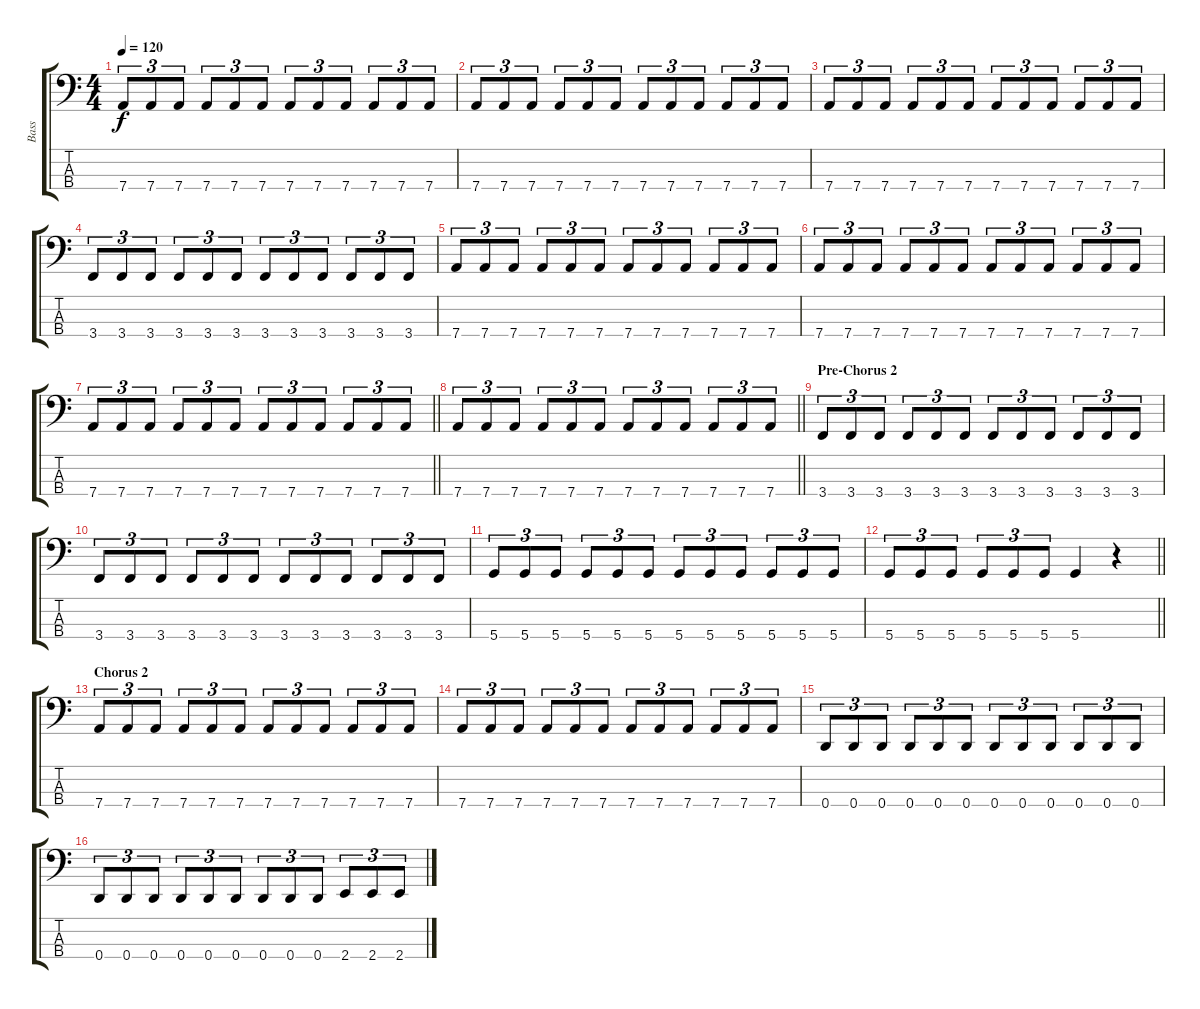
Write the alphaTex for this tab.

\track ("Bass" "Bass") {instrument electricbassfinger}
\staff {score tabs}
\tuning (G2 D2 A1 D1) {hide}
\ts (4 4)
\tempo 120
\clef f4
\ks c
7.4.8{tu (3 2) dy f} 7.4.8{tu (3 2)} 7.4.8{tu (3 2)} 7.4.8{tu (3 2)} 7.4.8{tu (3 2)} 7.4.8{tu (3 2)} 7.4.8{tu (3 2)} 7.4.8{tu (3 2)} 7.4.8{tu (3 2)} 7.4.8{tu (3 2)} 7.4.8{tu (3 2)} 7.4.8{tu (3 2)} |
7.4.8{tu (3 2)} 7.4.8{tu (3 2)} 7.4.8{tu (3 2)} 7.4.8{tu (3 2)} 7.4.8{tu (3 2)} 7.4.8{tu (3 2)} 7.4.8{tu (3 2)} 7.4.8{tu (3 2)} 7.4.8{tu (3 2)} 7.4.8{tu (3 2)} 7.4.8{tu (3 2)} 7.4.8{tu (3 2)} |
7.4.8{tu (3 2)} 7.4.8{tu (3 2)} 7.4.8{tu (3 2)} 7.4.8{tu (3 2)} 7.4.8{tu (3 2)} 7.4.8{tu (3 2)} 7.4.8{tu (3 2)} 7.4.8{tu (3 2)} 7.4.8{tu (3 2)} 7.4.8{tu (3 2)} 7.4.8{tu (3 2)} 7.4.8{tu (3 2)} |
3.4.8{tu (3 2)} 3.4.8{tu (3 2)} 3.4.8{tu (3 2)} 3.4.8{tu (3 2)} 3.4.8{tu (3 2)} 3.4.8{tu (3 2)} 3.4.8{tu (3 2)} 3.4.8{tu (3 2)} 3.4.8{tu (3 2)} 3.4.8{tu (3 2)} 3.4.8{tu (3 2)} 3.4.8{tu (3 2)} |
7.4.8{tu (3 2)} 7.4.8{tu (3 2)} 7.4.8{tu (3 2)} 7.4.8{tu (3 2)} 7.4.8{tu (3 2)} 7.4.8{tu (3 2)} 7.4.8{tu (3 2)} 7.4.8{tu (3 2)} 7.4.8{tu (3 2)} 7.4.8{tu (3 2)} 7.4.8{tu (3 2)} 7.4.8{tu (3 2)} |
7.4.8{tu (3 2)} 7.4.8{tu (3 2)} 7.4.8{tu (3 2)} 7.4.8{tu (3 2)} 7.4.8{tu (3 2)} 7.4.8{tu (3 2)} 7.4.8{tu (3 2)} 7.4.8{tu (3 2)} 7.4.8{tu (3 2)} 7.4.8{tu (3 2)} 7.4.8{tu (3 2)} 7.4.8{tu (3 2)} |
\barLineRight lightlight
7.4.8{tu (3 2)} 7.4.8{tu (3 2)} 7.4.8{tu (3 2)} 7.4.8{tu (3 2)} 7.4.8{tu (3 2)} 7.4.8{tu (3 2)} 7.4.8{tu (3 2)} 7.4.8{tu (3 2)} 7.4.8{tu (3 2)} 7.4.8{tu (3 2)} 7.4.8{tu (3 2)} 7.4.8{tu (3 2)} |
\barLineRight lightlight
7.4.8{tu (3 2)} 7.4.8{tu (3 2)} 7.4.8{tu (3 2)} 7.4.8{tu (3 2)} 7.4.8{tu (3 2)} 7.4.8{tu (3 2)} 7.4.8{tu (3 2)} 7.4.8{tu (3 2)} 7.4.8{tu (3 2)} 7.4.8{tu (3 2)} 7.4.8{tu (3 2)} 7.4.8{tu (3 2)} |
\section ("" "Pre-Chorus 2")
3.4.8{tu (3 2)} 3.4.8{tu (3 2)} 3.4.8{tu (3 2)} 3.4.8{tu (3 2)} 3.4.8{tu (3 2)} 3.4.8{tu (3 2)} 3.4.8{tu (3 2)} 3.4.8{tu (3 2)} 3.4.8{tu (3 2)} 3.4.8{tu (3 2)} 3.4.8{tu (3 2)} 3.4.8{tu (3 2)} |
3.4.8{tu (3 2)} 3.4.8{tu (3 2)} 3.4.8{tu (3 2)} 3.4.8{tu (3 2)} 3.4.8{tu (3 2)} 3.4.8{tu (3 2)} 3.4.8{tu (3 2)} 3.4.8{tu (3 2)} 3.4.8{tu (3 2)} 3.4.8{tu (3 2)} 3.4.8{tu (3 2)} 3.4.8{tu (3 2)} |
5.4.8{tu (3 2)} 5.4.8{tu (3 2)} 5.4.8{tu (3 2)} 5.4.8{tu (3 2)} 5.4.8{tu (3 2)} 5.4.8{tu (3 2)} 5.4.8{tu (3 2)} 5.4.8{tu (3 2)} 5.4.8{tu (3 2)} 5.4.8{tu (3 2)} 5.4.8{tu (3 2)} 5.4.8{tu (3 2)} |
\barLineRight lightlight
5.4.8{tu (3 2)} 5.4.8{tu (3 2)} 5.4.8{tu (3 2)} 5.4.8{tu (3 2)} 5.4.8{tu (3 2)} 5.4.8{tu (3 2)} 5.4.4 r.4 |
\section ("" "Chorus 2")
7.4.8{tu (3 2)} 7.4.8{tu (3 2)} 7.4.8{tu (3 2)} 7.4.8{tu (3 2)} 7.4.8{tu (3 2)} 7.4.8{tu (3 2)} 7.4.8{tu (3 2)} 7.4.8{tu (3 2)} 7.4.8{tu (3 2)} 7.4.8{tu (3 2)} 7.4.8{tu (3 2)} 7.4.8{tu (3 2)} |
7.4.8{tu (3 2)} 7.4.8{tu (3 2)} 7.4.8{tu (3 2)} 7.4.8{tu (3 2)} 7.4.8{tu (3 2)} 7.4.8{tu (3 2)} 7.4.8{tu (3 2)} 7.4.8{tu (3 2)} 7.4.8{tu (3 2)} 7.4.8{tu (3 2)} 7.4.8{tu (3 2)} 7.4.8{tu (3 2)} |
0.4.8{tu (3 2)} 0.4.8{tu (3 2)} 0.4.8{tu (3 2)} 0.4.8{tu (3 2)} 0.4.8{tu (3 2)} 0.4.8{tu (3 2)} 0.4.8{tu (3 2)} 0.4.8{tu (3 2)} 0.4.8{tu (3 2)} 0.4.8{tu (3 2)} 0.4.8{tu (3 2)} 0.4.8{tu (3 2)} |
0.4.8{tu (3 2)} 0.4.8{tu (3 2)} 0.4.8{tu (3 2)} 0.4.8{tu (3 2)} 0.4.8{tu (3 2)} 0.4.8{tu (3 2)} 0.4.8{tu (3 2)} 0.4.8{tu (3 2)} 0.4.8{tu (3 2)} 2.4.8{tu (3 2)} 2.4.8{tu (3 2)} 2.4.8{tu (3 2)}
